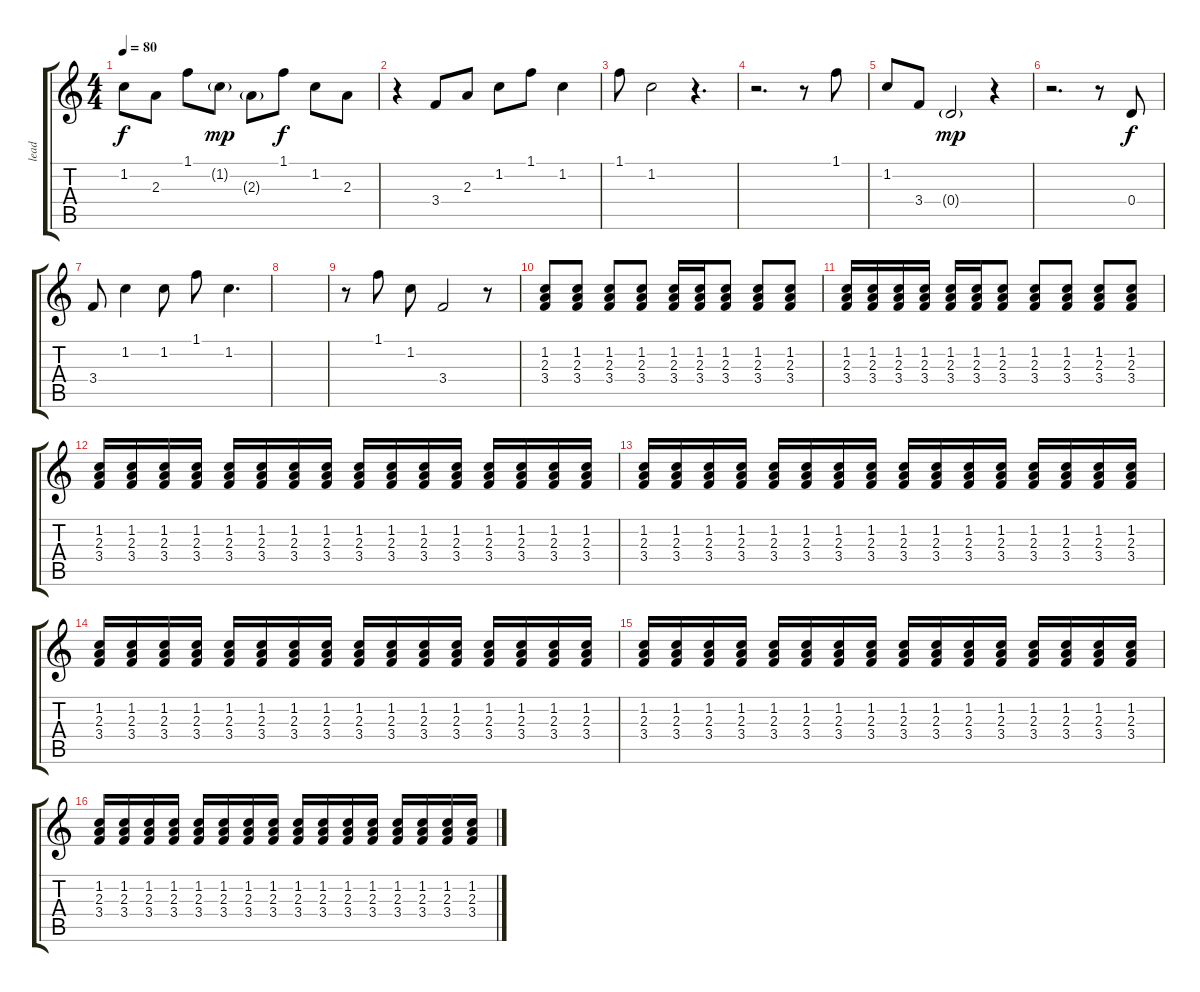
\track ("lead" "lead") {instrument overdrivenguitar}
\staff {score tabs}
\tuning (E4 B3 G3 D3 A2 E2) {hide}
\ts (4 4)
\tempo 80
\clef g2
\ks c
1.2.8{dy f} 2.3.8 1.1.8 1.2{g}.8{dy mp} 2.3{g}.8 1.1.8{dy f} 1.2.8 2.3.8 |
r.4 3.4.8 2.3.8 1.2.8 1.1.8 1.2.4 |
1.1.8 1.2.2 r.4{d} |
r.2{d} r.8 1.1.8 |
1.2.8 3.4.8 0.4{g}.2{dy mp} r.4 |
r.2{d} r.8 0.4.8{dy f} |
3.4.8 1.2.4 1.2.8 1.1.8 1.2.4{d} |
|
r.8 1.1.8 1.2.8 3.4.2 r.8 |
(1.2 2.3 3.4).8{volume 5} (1.2 2.3 3.4).8{volume 8} (1.2 2.3 3.4).8 (1.2 2.3 3.4).8 (1.2 2.3 3.4).16 (1.2 2.3 3.4).16 (1.2 2.3 3.4).8 (1.2 2.3 3.4).8 (1.2 2.3 3.4).8 |
(1.2 2.3 3.4).16 (1.2 2.3 3.4).16 (1.2 2.3 3.4).16 (1.2 2.3 3.4).16 (1.2 2.3 3.4).16 (1.2 2.3 3.4).16 (1.2 2.3 3.4).8 (1.2 2.3 3.4).8 (1.2 2.3 3.4).8 (1.2 2.3 3.4).8 (1.2 2.3 3.4).8 |
(1.2 2.3 3.4).16 (1.2 2.3 3.4).16 (1.2 2.3 3.4).16 (1.2 2.3 3.4).16 (1.2 2.3 3.4).16 (1.2 2.3 3.4).16 (1.2 2.3 3.4).16 (1.2 2.3 3.4).16 (1.2 2.3 3.4).16 (1.2 2.3 3.4).16 (1.2 2.3 3.4).16 (1.2 2.3 3.4).16 (1.2 2.3 3.4).16 (1.2 2.3 3.4).16 (1.2 2.3 3.4).16 (1.2 2.3 3.4).16 |
(1.2 2.3 3.4).16 (1.2 2.3 3.4).16 (1.2 2.3 3.4).16 (1.2 2.3 3.4).16 (1.2 2.3 3.4).16 (1.2 2.3 3.4).16 (1.2 2.3 3.4).16 (1.2 2.3 3.4).16 (1.2 2.3 3.4).16 (1.2 2.3 3.4).16 (1.2 2.3 3.4).16 (1.2 2.3 3.4).16 (1.2 2.3 3.4).16 (1.2 2.3 3.4).16 (1.2 2.3 3.4).16 (1.2 2.3 3.4).16 |
(1.2 2.3 3.4).16 (1.2 2.3 3.4).16 (1.2 2.3 3.4).16 (1.2 2.3 3.4).16 (1.2 2.3 3.4).16 (1.2 2.3 3.4).16 (1.2 2.3 3.4).16 (1.2 2.3 3.4).16 (1.2 2.3 3.4).16 (1.2 2.3 3.4).16 (1.2 2.3 3.4).16 (1.2 2.3 3.4).16 (1.2 2.3 3.4).16 (1.2 2.3 3.4).16 (1.2 2.3 3.4).16 (1.2 2.3 3.4).16 |
(1.2 2.3 3.4).16 (1.2 2.3 3.4).16 (1.2 2.3 3.4).16 (1.2 2.3 3.4).16 (1.2 2.3 3.4).16 (1.2 2.3 3.4).16 (1.2 2.3 3.4).16 (1.2 2.3 3.4).16 (1.2 2.3 3.4).16{volume 3} (1.2 2.3 3.4).16 (1.2 2.3 3.4).16 (1.2 2.3 3.4).16 (1.2 2.3 3.4).16 (1.2 2.3 3.4).16 (1.2 2.3 3.4).16 (1.2 2.3 3.4).16 |
(1.2 2.3 3.4).16 (1.2 2.3 3.4).16 (1.2 2.3 3.4).16 (1.2 2.3 3.4).16 (1.2 2.3 3.4).16 (1.2 2.3 3.4).16 (1.2 2.3 3.4).16 (1.2 2.3 3.4).16 (1.2 2.3 3.4).16 (1.2 2.3 3.4).16 (1.2 2.3 3.4).16 (1.2 2.3 3.4).16 (1.2 2.3 3.4).16 (1.2 2.3 3.4).16 (1.2 2.3 3.4).16 (1.2 2.3 3.4).16
